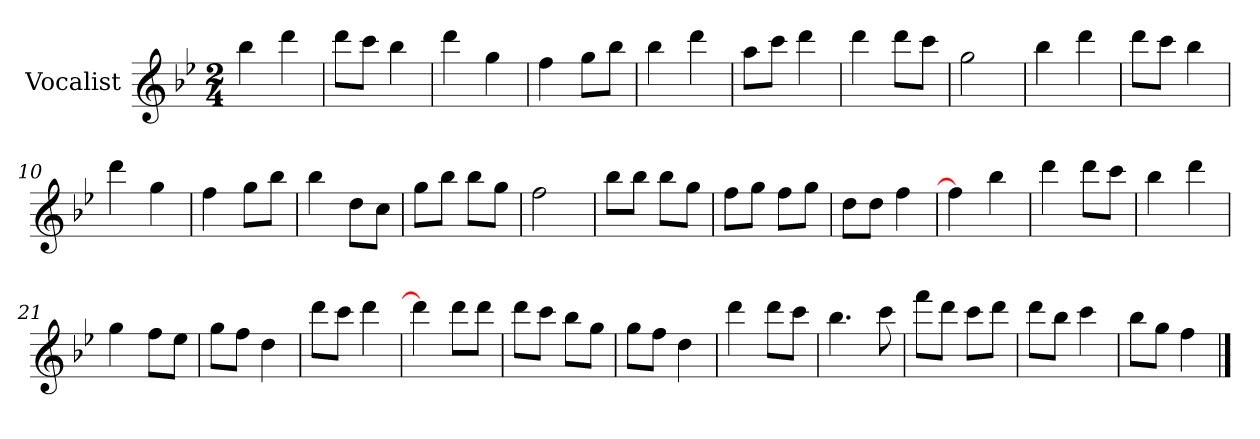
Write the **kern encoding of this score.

**kern
*part1
*staff1
*I"Vocalist
*k[b-e-]
*B-:
*M2/4
=
4bb-
4ddd
=1
8dddL
8cccJ
4bb-
=2
4ddd
4gg
=3
4ff
8ggL
8bb-J
=4
4bb-
4ddd
=5
8aaL
8cccJ
4ddd
=6
4ddd
8dddL
8cccJ
=7
2gg
=8
4bb-
4ddd
=9
8dddL
8cccJ
4bb-
=10
4ddd
4gg
=11
4ff
8ggL
8bb-J
=12
4bb-
8ddL
8ccJ
=13
8ggL
8bb-J
8bb-L
8ggJ
=14
2ff
=15
8bb-L
8bb-J
8bb-L
8ggJ
=16
8ffL
8ggJ
8ffL
8ggJ
=17
8ddL
8ddJ
4ff
=18
4ff]
4bb-
=19
4ddd
8dddL
8cccJ
=20
4bb-
4ddd
=21
4gg
8ffL
8ee-J
=22
8ggL
8ffJ
4dd
=23
8dddL
8cccJ
4ddd
=24
4ddd]
8dddL
8dddJ
=25
8dddL
8cccJ
8bb-L
8ggJ
=26
8ggL
8ffJ
4dd
=27
4ddd
8dddL
8cccJ
=28
4.bb-
8ccc
=29
8fffL
8dddJ
8cccL
8dddJ
=30
8dddL
8bb-J
4ccc
=31
8bb-L
8ggJ
4ff
==
*-
